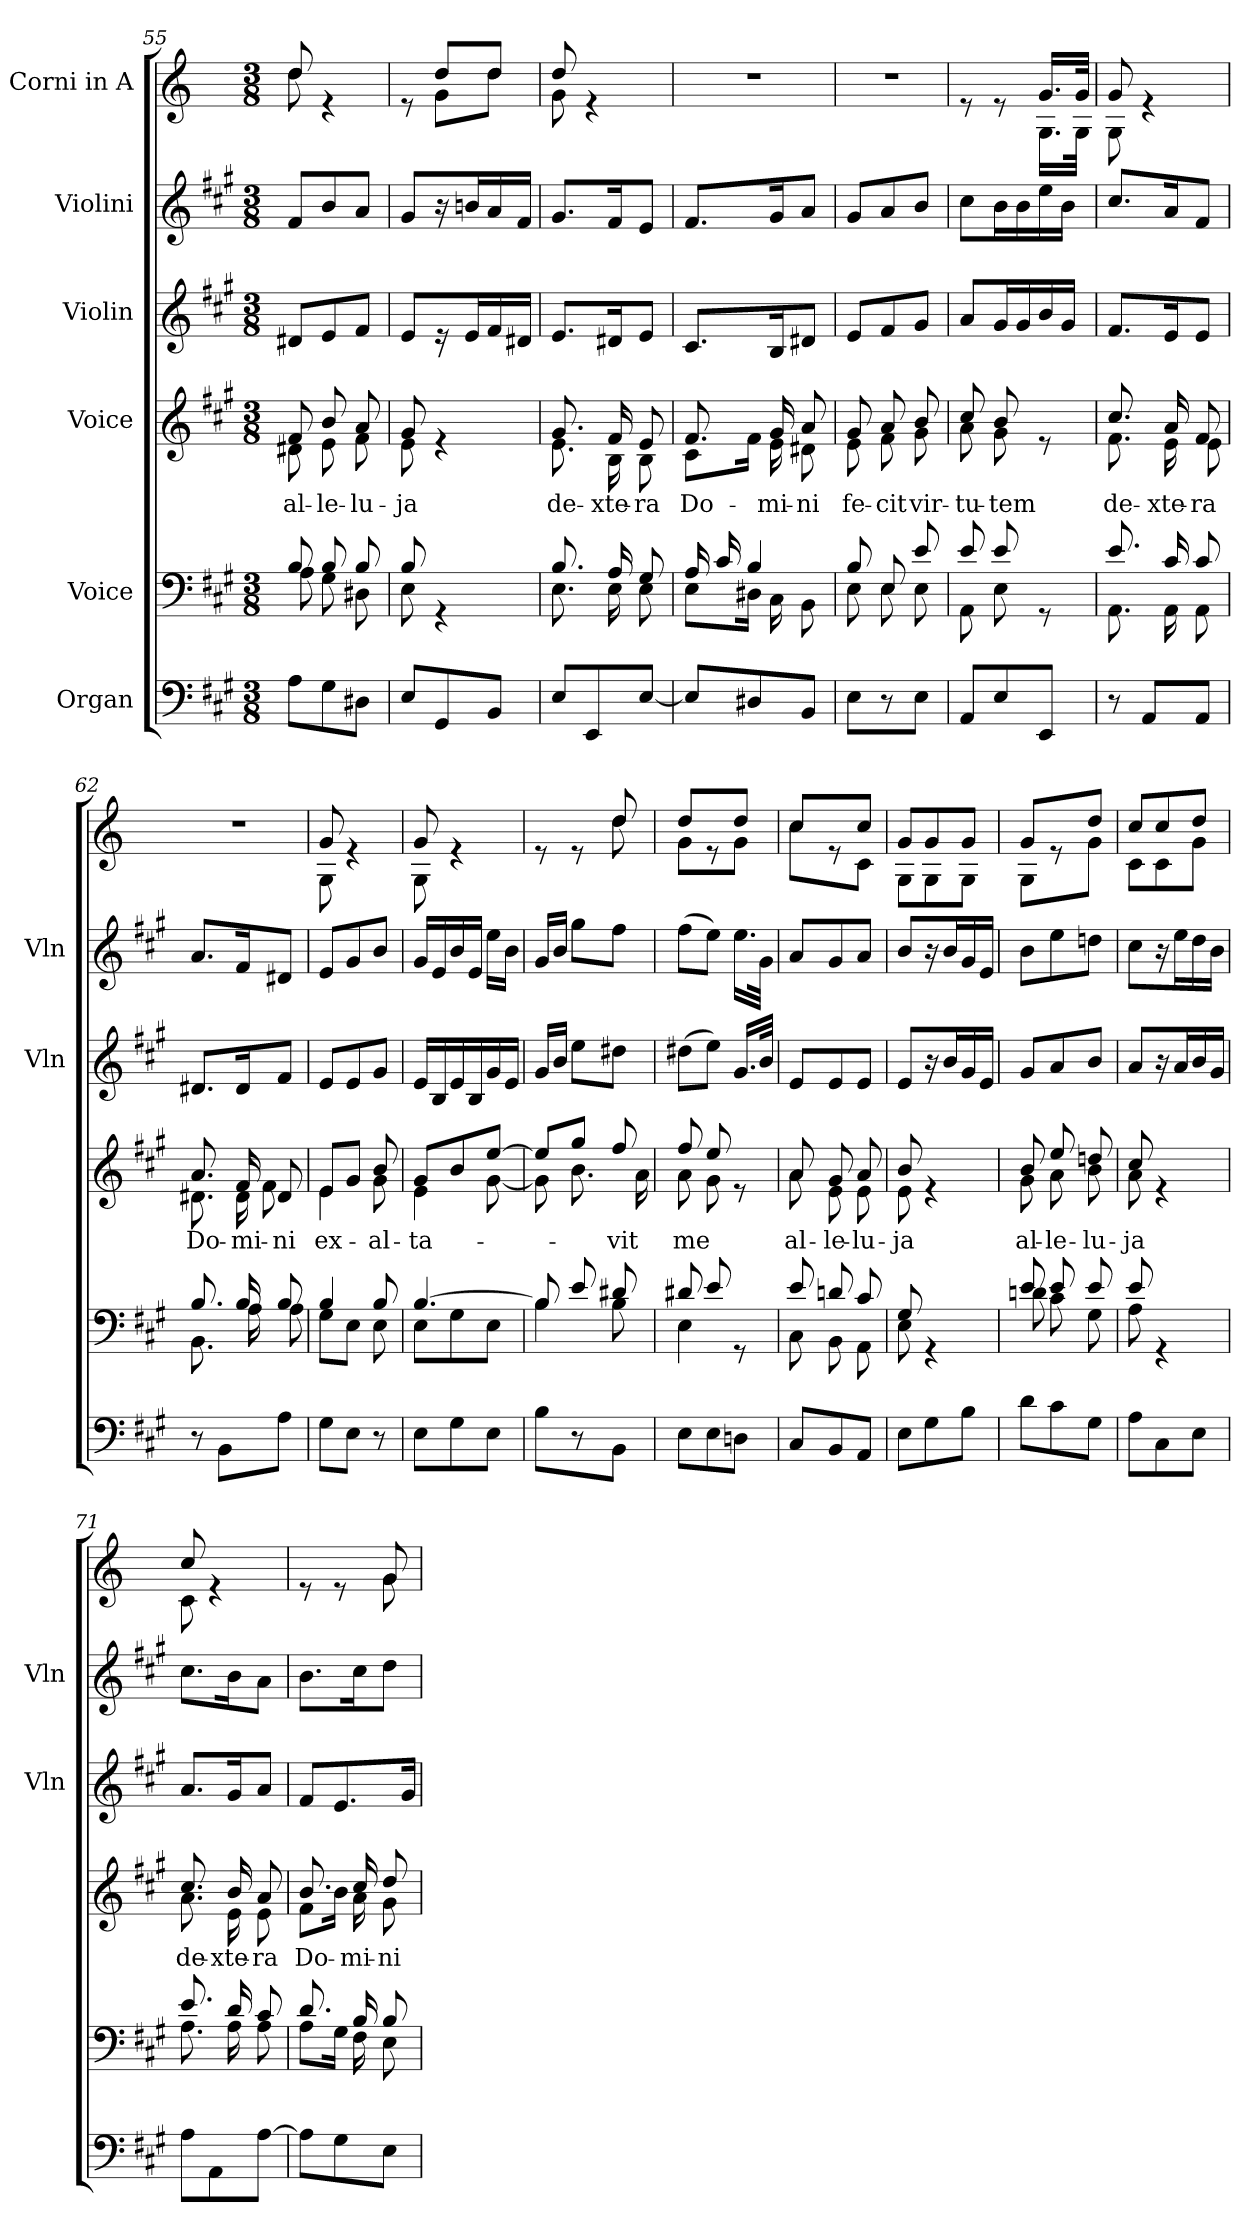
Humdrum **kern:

**kern	**kern	**kern	**text	**kern	**kern	**kern
*part6	*part5	*part4	*part4	*part3	*part2	*part1
*staff6	*staff5	*staff4	*staff4	*staff3	*staff2	*staff1
*I"Organ	*I"Voice	*I"Voice	*	*I"Violin	*I"Violini	*I"Corni in A
*	*	*	*	*I'Vln	*I'Vln	*
*clefF4	*clefF4	*clefG2	*	*clefG2	*clefG2	*clefG2
*	*	*	*	*	*	*ITrd2c3
*k[f#c#g#]	*k[f#c#g#]	*k[f#c#g#]	*	*k[f#c#g#]	*k[f#c#g#]	*k[f#c#g#]
*M3/8	*M3/8	*M3/8	*	*M3/8	*M3/8	*M3/8
=55	=55	=55	=55	=55	=55	=55
*	*^	*	*	*	*	*
!	!	!	!	!LO:LY:b	!	!	!
*	*	*	*^	*	*	*	*^
8A\L	8B/	8A\	8f#/	8d#X\	al-	8d#X/L	8f#/L	8b/	8b\
!	!	!	!	!	!LO:LY:b	!	!	!	!
8G#\	8B/	8G#\	8b/	8e\	-le-	8e/	8b/	4re	4ryy
!	!	!	!	!	!LO:LY:b	!	!	!	!
8D#X\J	8B/	8D#X\	8a/	8f#\	-lu-	8f#/J	8a/J	.	.
=56	=56	=56	=56	=56	=56	=56	=56	=56	=56
!	!	!	!	!	!LO:LY:b	!	!	!	!
8E/L	8B/	8E\	8g#/	8e\	-ja	8e/L	8g#/L	8re	8ryy
8GG#/	4rGG	4ryy	4re	4ryy	.	16r	16r	8b/L	8e\L
.	.	.	.	.	.	16e/L	16bn/L	.	.
8BB/J	.	.	.	.	.	16f#/	16a/	8b/J	8b\J
.	.	.	.	.	.	16d#X/JJ	16f#/JJ	.	.
=57	=57	=57	=57	=57	=57	=57	=57	=57	=57
!	!	!	!	!	!LO:LY:b	!	!	!	!
8E/L	8.B/	8.E\	8.g#/	8.e\	de-	8.e/L	8.g#/L	8b/	8e\
8EE/	.	.	.	.	.	.	.	4re	4ryy
!	!	!	!	!	!LO:LY:b	!	!	!	!
.	16A/	16E\	16f#/	16B\	-xte-	16d#X/K	16f#/K	.	.
!	!	!	!	!	!LO:LY:b	!	!	!	!
[8E/J	8G#/	8E\	8e/	8B\	-ra	8e/J	8e/J	.	.
*	*	*	*	*	*	*	*	*v	*v
=58	=58	=58	=58	=58	=58	=58	=58	=58
!	!	!	!	!	!LO:LY:b	!	!	!
8E/L]	16A/	8E\L	8.f#/	8c#\L	Do-	8.c#/L	8.f#/L	4.r
.	16c#/	.	.	.	.	.	.	.
8D#X/	4B/	16D#X\Jk	.	16f#\Jk	.	.	.	.
!	!	!	!	!	!LO:LY:b	!	!	!
.	.	16C#\	16g#/	16e\	-mi-	16B/K	16g#/K	.
!	!	!	!	!	!LO:LY:b	!	!	!
8BB/J	.	8BB\	8a/	8d#X\	-ni	8d#X/J	8a/J	.
=59	=59	=59	=59	=59	=59	=59	=59	=59
!	!	!	!	!	!LO:LY:b	!	!	!
8E\L	8B/	8E\	8g#/	8e\	fe-	8e/L	8g#/L	4.r
!	!	!	!	!	!LO:LY:b	!	!	!
8r	8E/	8E\	8a/	8f#\	-cit	8f#/	8a/	.
!	!	!	!	!	!LO:LY:b	!	!	!
8E\J	8e/	8E\	8b/	8g#\	vir-	8g#/J	8b/J	.
!!LO:PB:g=z
=60	=60	=60	=60	=60	=60	=60	=60	=60
!	!	!	!	!	!LO:LY:b	!	!	!
*	*	*	*	*	*	*	*	*^
8AA/L	8e/	8AA\	8cc#/	8a\	-tu-	8a/L	8cc#\L	8re	4ryy
!	!	!	!	!	!LO:LY:b	!	!	!	!
8E/	8e/	8E\	8b/	8g#\	-tem	16g#/L	16b\L	8re	.
.	.	.	.	.	.	16g#/	16b\	.	.
8EE/J	8rGG	8ryy	8re	8ryy	.	16b/	16ee\	16.e/LL	16.E\LL
.	.	.	.	.	.	16g#/JJ	16b\JJ	.	.
.	.	.	.	.	.	.	.	32e/JJk	32E\JJk
=61	=61	=61	=61	=61	=61	=61	=61	=61	=61
!	!	!	!	!	!LO:LY:b	!	!	!	!
8r	8.e/	8.AA\	8.cc#/	8.f#\	de-	8.f#/L	8.cc#/L	8e/	8E\
8AA/L	.	.	.	.	.	.	.	4re	4ryy
!	!	!	!	!	!LO:LY:b	!	!	!	!
.	16c#/	16AA\	16a/	16e\	-xte-	16e/K	16a/K	.	.
!	!	!	!	!	!LO:LY:b	!	!	!	!
8AA/J	8c#/	8AA\	8f#/	8e\	-ra	8e/J	8f#/J	.	.
*	*	*	*	*	*	*	*	*v	*v
=62	=62	=62	=62	=62	=62	=62	=62	=62
!	!	!	!	!	!LO:LY:b	!	!	!
8r	8.B/	8.BB\	8.a/	8.d#X\	Do-	8.d#X/L	8.a/L	4.r
8BB\L	.	.	.	.	.	.	.	.
!	!	!	!	!	!LO:LY:b	!	!	!
.	16B/	16A\	16f#/	16d#\	-mi-	16d#/K	16f#/K	.
!	!	!	!	!	!LO:LY:b	!	!	!
8A\J	8B/	8A\	8d#/	8f#\	-ni	8f#/J	8d#X/J	.
=63	=63	=63	=63	=63	=63	=63	=63	=63
!	!	!	!	!	!LO:LY:b	!	!	!
*	*	*	*	*	*	*	*	*^
8G#\L	4B/	8G#\L	8e/L	4e\	ex-	8e/L	8e/L	8e/	8E\
8E\J	.	8E\J	8g#/J	.	.	8e/	8g#/	4re	4ryy
!	!	!	!	!	!LO:LY:b	!	!	!	!
8r	8B/	8E\	8b/	8g#\	-al-	8g#/J	8b/J	.	.
=64	=64	=64	=64	=64	=64	=64	=64	=64	=64
!	!	!	!	!	!LO:LY:b	!	!	!	!
8E\L	[4.B/	8E\L	8g#/L	4e\	-ta-	16e/LL	16g#/LL	8e/	8E\
.	.	.	.	.	.	16B/	16e/	.	.
8G#\	.	8G#\	8b/	.	.	16e/	16b/	4re	4ryy
.	.	.	.	.	.	16B/	16e/JJ	.	.
8E\J	.	8E\J	[8ee/J	[8g#\	.	16g#/	16ee\LL	.	.
.	.	.	.	.	.	16e/JJ	16b\JJ	.	.
=65	=65	=65	=65	=65	=65	=65	=65	=65	=65
8B\L	8B/]	4B\	8ee/L]	8g#\]	.	16g#/LL	16g#/LL	8re	4ryy
.	.	.	.	.	.	16b/JJ	16b/JJ	.	.
8r	8e/	.	8gg#/J	8.b\	.	8ee\L	8gg#\L	8re	.
!	!	!	!	!	!LO:LY:b	!	!	!	!
8BB\J	8d#X/	8B\	8ff#/	.	-vit	8dd#X\J	8ff#\J	8b/	8b\
.	.	.	.	16a\	.	.	.	.	.
=66	=66	=66	=66	=66	=66	=66	=66	=66	=66
!	!	!	!	!	!LO:LY:b	!	!	!	!
8E\L	8d#X/	4E\	8ff#/	8a\	me	(8dd#X\L	(8ff#\L	8b/L	8e\L
8E\	8e/	.	8ee/	8g#\	.	8ee\J)	8ee\J)	8re	8ryy
8Dn\J	8rGG	8ryy	8re	8ryy	.	16.g#/LL	16.ee\LL	8b/J	8e\J
.	.	.	.	.	.	32b/JJk	32g#\JJk	.	.
!!LO:LB:g=z	!!
=67	=67	=67	=67	=67	=67	=67	=67	=67	=67
!	!	!	!	!	!LO:LY:b	!	!	!	!
8C#/L	8e/	8C#\	8a/	8a\	al-	8e/L	8a/L	8a/L	8a\L
!	!	!	!	!	!LO:LY:b	!	!	!	!
8BB/	8dn/	8BB\	8g#/	8e\	-le-	8e/	8g#/	8re	8ryy
!	!	!	!	!	!LO:LY:b	!	!	!	!
8AA/J	8c#/	8AA\	8a/	8e\	-lu-	8e/J	8a/J	8a/J	8A\J
=68	=68	=68	=68	=68	=68	=68	=68	=68	=68
!	!	!	!	!	!LO:LY:b	!	!	!	!
8E\L	8G#/	8E\	8b/	8e\	-ja	8e/L	8b/L	8e/L	8E\L
8G#\	4rGG	4ryy	4re	4ryy	.	16r	16r	8e/	8E\
.	.	.	.	.	.	16b/L	16b/L	.	.
8B\J	.	.	.	.	.	16g#/	16g#/	8e/J	8E\J
.	.	.	.	.	.	16e/JJ	16e/JJ	.	.
=69	=69	=69	=69	=69	=69	=69	=69	=69	=69
!	!	!	!	!	!LO:LY:b	!	!	!	!
8d\L	8e/	8dn\	8b/	8g#\	al-	8g#/L	8b\L	8e/L	8E\L
!	!	!	!	!	!LO:LY:b	!	!	!	!
8c#\	8e/	8c#\	8ee/	8a\	-le-	8a/	8ee\	8re	8ryy
!	!	!	!	!	!LO:LY:b	!	!	!	!
8G#\J	8e/	8G#\	8ddn/	8b\	-lu-	8b/J	8ddn\J	8b/J	8e\J
=70	=70	=70	=70	=70	=70	=70	=70	=70	=70
!	!	!	!	!	!LO:LY:b	!	!	!	!
8A\L	8e/	8A\	8cc#/	8a\	-ja	8a/L	8cc#\L	8a/L	8A\L
8C#\	4rGG	4ryy	4re	4ryy	.	16r	16r	8a/	8A\
.	.	.	.	.	.	16a/L	16ee\L	.	.
8E\J	.	.	.	.	.	16b/	16dd\	8b/J	8e\J
.	.	.	.	.	.	16g#/JJ	16b\JJ	.	.
=71	=71	=71	=71	=71	=71	=71	=71	=71	=71
!	!	!	!	!	!LO:LY:b	!	!	!	!
8A\L	8.e/	8.A\	8.cc#/	8.a\	de-	8.a/L	8.cc#\L	8a/	8A\
8AA\	.	.	.	.	.	.	.	4re	4ryy
!	!	!	!	!	!LO:LY:b	!	!	!	!
.	16d/	16A\	16b/	16e\	-xte-	16g#/K	16b\K	.	.
!	!	!	!	!	!LO:LY:b	!	!	!	!
[8A\J	8c#/	8A\	8a/	8e\	-ra	8a/J	8a\J	.	.
=72	=72	=72	=72	=72	=72	=72	=72	=72	=72
!	!	!	!	!	!LO:LY:b	!	!	!	!
8A\L]	8.d/	8A\L	8.b/	8f#\L	Do-	8f#/L	8.b\L	8re	4ryy
8G#\	.	16G#\Jk	.	16b\Jk	.	8.e/	.	8re	.
!	!	!	!	!	!LO:LY:b	!	!	!	!
.	16B/	16F#\	16cc#/	16a\	-mi-	.	16cc#\K	.	.
!	!	!	!	!	!LO:LY:b	!	!	!	!
8E\J	8B/	8E\	8dd/	8g#\	-ni	.	8dd\J	8e/	8e\
.	.	.	.	.	.	16g#/Jk	.	.	.
*	*v	*v	*	*	*	*	*	*v	*v
*	*	*v	*v	*	*	*	*
=	=	=	=	=	=	=
*-	*-	*-	*-	*-	*-	*-
